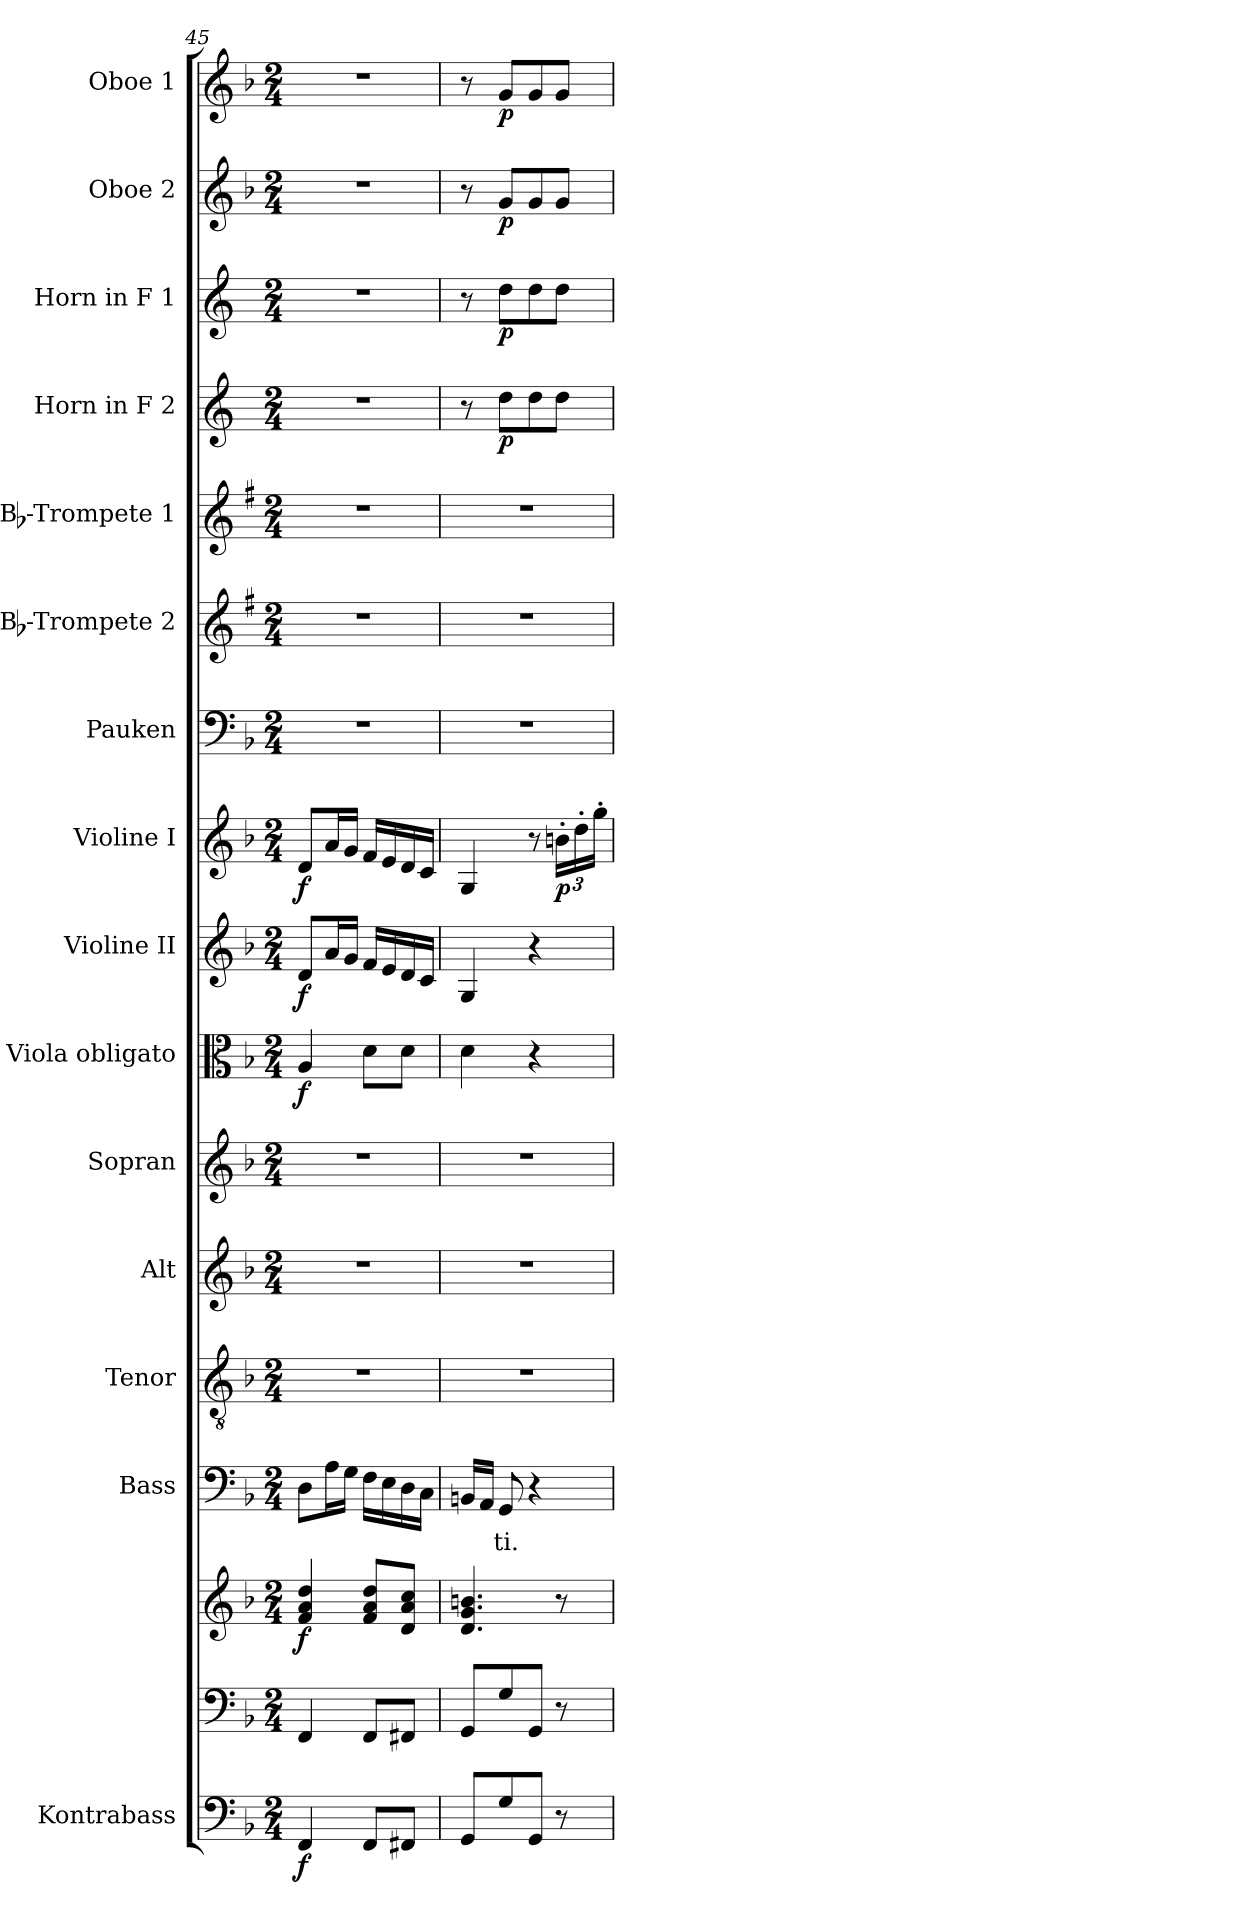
**kern	**dynam	**kern	**kern	**dynam	**kern	**text	**kern	**kern	**kern	**kern	**dynam	**kern	**dynam	**kern	**dynam	**kern	**kern	**kern	**kern	**dynam	**kern	**dynam	**kern	**dynam	**kern	**dynam
*part16	*part16	*part15	*part15	*part15	*part14	*part14	*part13	*part12	*part11	*part10	*part10	*part9	*part9	*part8	*part8	*part7	*part6	*part5	*part4	*part4	*part3	*part3	*part2	*part2	*part1	*part1
*staff17	*staff17	*staff16	*staff15	*staff15/16	*staff14	*staff14	*staff13	*staff12	*staff11	*staff10	*staff10	*staff9	*staff9	*staff8	*staff8	*staff7	*staff6	*staff5	*staff4	*staff4	*staff3	*staff3	*staff2	*staff2	*staff1	*staff1
*I"Kontrabass	*	*	*	*	*I"Bass	*	*I"Tenor	*I"Alt	*I"Sopran	*I"Viola obligato	*	*I"Violine II	*	*I"Violine I	*	*I"Pauken	*I"Bb-Trompete 2	*I"Bb-Trompete 1	*I"Horn in F 2	*	*I"Horn in F 1	*	*I"Oboe 2	*	*I"Oboe 1	*
*I'Kb.	*	*	*	*	*I'B.	*	*I'T.	*I'A.	*I'S.	*I'Vla.	*	*I'Vl. II	*	*I'Vl. I	*	*I'Pk.	*I'Bb Trp. 2	*I'Bb Trp. 1	*	*	*	*	*I'Ob. 2	*	*I'Ob. 1	*
*clefF4	*	*clefF4	*clefG2	*	*clefF4	*	*clefGv2	*clefG2	*clefG2	*clefC3	*	*clefG2	*	*clefG2	*	*clefF4	*clefG2	*clefG2	*clefG2	*	*clefG2	*	*clefG2	*	*clefG2	*
*ITrd7c12	*	*	*	*	*	*	*	*	*	*	*	*	*	*	*	*	*ITrd1c2	*ITrd1c2	*ITrd4c7	*	*ITrd4c7	*	*	*	*	*
*k[b-]	*	*k[b-]	*k[b-]	*	*k[b-]	*	*k[b-]	*k[b-]	*k[b-]	*k[b-]	*	*k[b-]	*	*k[b-]	*	*k[b-]	*k[b-]	*k[b-]	*k[b-]	*	*k[b-]	*	*k[b-]	*	*k[b-]	*
*F:	*	*F:	*F:	*	*F:	*	*F:	*F:	*F:	*F:	*	*F:	*	*F:	*	*F:	*F:	*F:	*F:	*	*F:	*	*F:	*	*F:	*
*M2/4	*	*M2/4	*M2/4	*	*M2/4	*	*M2/4	*M2/4	*M2/4	*M2/4	*	*M2/4	*	*M2/4	*	*M2/4	*M2/4	*M2/4	*M2/4	*	*M2/4	*	*M2/4	*	*M2/4	*
=45	=45	=45	=45	=45	=45	=45	=45	=45	=45	=45	=45	=45	=45	=45	=45	=45	=45	=45	=45	=45	=45	=45	=45	=45	=45	=45
!	!LO:DY:b	!	!	!LO:DY:b	!	!	!	!	!	!	!LO:DY:b	!	!LO:DY:b	!	!LO:DY:b	!	!	!	!	!	!	!	!	!	!	!
4FFF/	f	4FF/	4f/ 4a/ 4dd/	f	8D\L	.	2r	2r	2r	4A/	f	8d/L	f	8d/L	f	2r	2r	2r	2r	.	2r	.	2r	.	2r	.
.	.	.	.	.	16A\L	.	.	.	.	.	.	16a/L	.	16a/L	.	.	.	.	.	.	.	.	.	.	.	.
.	.	.	.	.	16G\JJ	.	.	.	.	.	.	16g/JJ	.	16g/JJ	.	.	.	.	.	.	.	.	.	.	.	.
8FFF/L	.	8FF/L	8f/ 8a/ 8dd/L	.	16F\LL	.	.	.	.	8d\L	.	16f/LL	.	16f/LL	.	.	.	.	.	.	.	.	.	.	.	.
.	.	.	.	.	16E\	.	.	.	.	.	.	16e/	.	16e/	.	.	.	.	.	.	.	.	.	.	.	.
8FFF#X/J	.	8FF#X/J	8d/ 8a/ 8cc/J	.	16D\	.	.	.	.	8d\J	.	16d/	.	16d/	.	.	.	.	.	.	.	.	.	.	.	.
.	.	.	.	.	16C\JJ	.	.	.	.	.	.	16c/JJ	.	16c/JJ	.	.	.	.	.	.	.	.	.	.	.	.
!!LO:PB:g=z
=46	=46	=46	=46	=46	=46	=46	=46	=46	=46	=46	=46	=46	=46	=46	=46	=46	=46	=46	=46	=46	=46	=46	=46	=46	=46	=46
8GGG/L	.	8GG/L	4.d/ 4.g/ 4.bn/	.	16BBn/LL	.	2r	2r	2r	4d\	.	4G/	.	4G/	.	2r	2r	2r	8r	.	8r	.	8r	.	8r	.
.	.	.	.	.	16AA/JJ	.	.	.	.	.	.	.	.	.	.	.	.	.	.	.	.	.	.	.	.	.
!	!	!	!	!	!	!LO:LY:b	!	!	!	!	!	!	!	!	!	!	!	!	!	!LO:DY:b	!	!LO:DY:b	!	!LO:DY:b	!	!LO:DY:b
8GG/	.	8G/	.	.	8GG/	-ti.	.	.	.	.	.	.	.	.	.	.	.	.	8g\L	p	8g\L	p	8g/L	p	8g/L	p
8GGG/J	.	8GG/J	.	.	4r	.	.	.	.	4r	.	4r	.	8r	.	.	.	.	8g\	.	8g\	.	8g/	.	8g/	.
*	*	*	*	*	*	*	*	*	*	*	*	*	*	*Xbrackettup	*	*	*	*	*	*	*	*	*	*	*	*
!	!	!	!	!	!	!	!	!	!	!	!	!	!	!	!LO:DY:b	!	!	!	!	!	!	!	!	!	!	!
8r	.	8r	8r	.	.	.	.	.	.	.	.	.	.	24bn'>\LL	p	.	.	.	8g\J	.	8g\J	.	8g/J	.	8g/J	.
.	.	.	.	.	.	.	.	.	.	.	.	.	.	24dd'>\	.	.	.	.	.	.	.	.	.	.	.	.
.	.	.	.	.	.	.	.	.	.	.	.	.	.	24gg'>\JJ	.	.	.	.	.	.	.	.	.	.	.	.
=	=	=	=	=	=	=	=	=	=	=	=	=	=	=	=	=	=	=	=	=	=	=	=	=	=	=
*-	*-	*-	*-	*-	*-	*-	*-	*-	*-	*-	*-	*-	*-	*-	*-	*-	*-	*-	*-	*-	*-	*-	*-	*-	*-	*-
